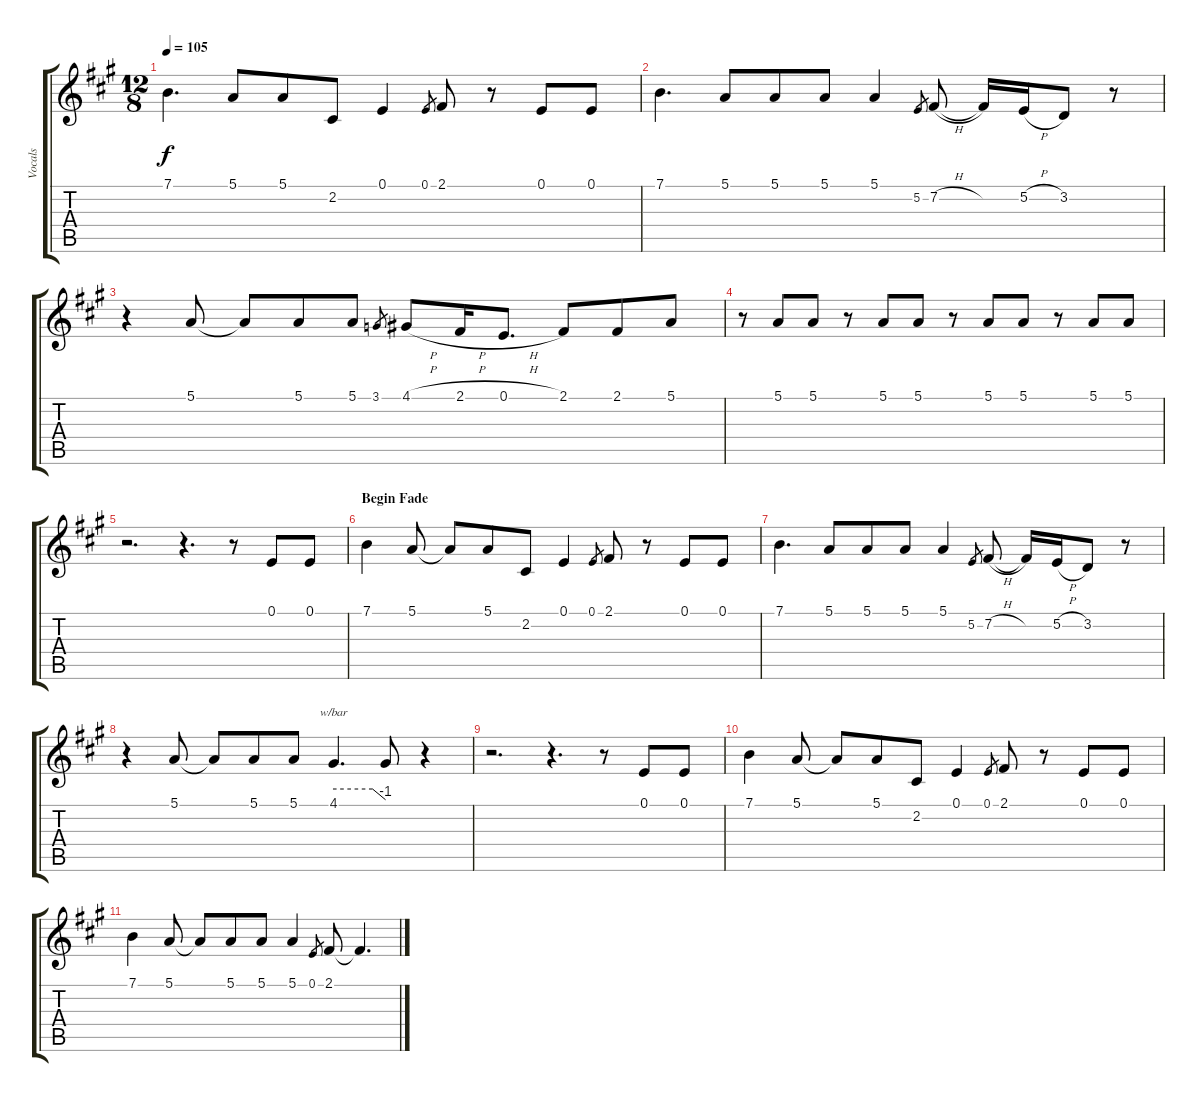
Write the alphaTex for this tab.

\track ("Vocals" "Vocals") {instrument altosax}
\staff {score tabs}
\tuning (E4 B3 G3 D3 A2 E2) {hide}
\ts (12 8)
\tempo 105
\clef g2
\ks a
7.1.4{d dy f} 5.1.8 5.1.8 2.2.8 0.1.4 0.1.8{gr} 2.1.8 r.8 0.1.8 0.1.8 |
7.1.4{d} 5.1.8 5.1.8 5.1.8 5.1.4 5.2.8{gr} 7.2{h}.8 7.2{t}.16 5.2{h}.16 3.2.8 r.8 |
r.4 5.1.8 5.1{t}.8 5.1.8 5.1.8 3.1.8{gr} 4.1{h}.8 2.1{h}.16 0.1{h}.8{d} 2.1.8 2.1.8 5.1.8 |
r.8 5.1.8 5.1.8 r.8 5.1.8 5.1.8 r.8 5.1.8 5.1.8 r.8 5.1.8 5.1.8 |
r.2{d} r.4{d} r.8 0.1.8 0.1.8 |
\section ("" "Begin Fade")
7.1.4{volume 15} 5.1.8 5.1{t}.8 5.1.8 2.2.8{volume 14} 0.1.4 0.1.8{gr} 2.1.8 r.8 0.1.8{volume 13} 0.1.8 |
7.1.4{d} 5.1.8 5.1.8 5.1.8 5.1.4 5.2.8{gr} 7.2{h}.8{volume 12} 7.2{t}.16 5.2{h}.16 3.2.8 r.8 |
r.4{volume 11} 5.1.8 5.1{t}.8 5.1.8 5.1.8 4.1.4{d tbe (custom default 0 0 45 0 60 -4) volume 10} 4.1{t}.8 r.4 |
r.2{d} r.4{d} r.8 0.1.8{volume 9} 0.1.8 |
7.1.4 5.1.8{volume 8} 5.1{t}.8 5.1.8 2.2.8 0.1.4{volume 7} 0.1.8{gr} 2.1.8 r.8 0.1.8{volume 6} 0.1.8 |
7.1.4{volume 5} 5.1.8 5.1{t}.8 5.1.8{volume 4} 5.1.8 5.1.4{volume 3} 0.1.8{gr} 2.1.8{volume 2} 2.1{t}.4{d}
